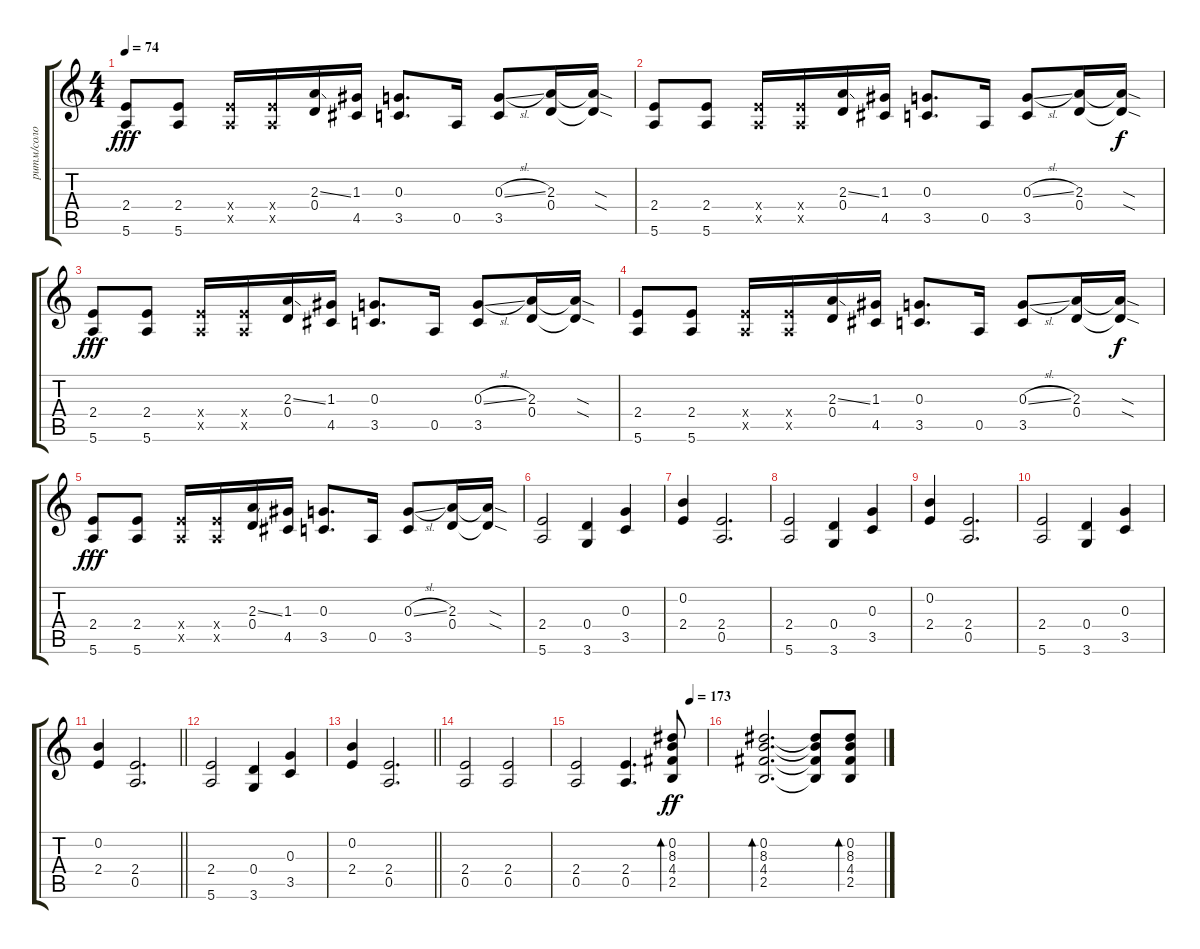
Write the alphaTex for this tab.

\track ("ритм/соло" "ритм/соло") {instrument overdrivenguitar}
\staff {score tabs}
\tuning (E4 B3 G3 D3 A2 E2) {hide}
\ts (4 4)
\tempo 74
\clef g2
\ks aminor
(2.4 5.6).8{dy fff} (2.4 5.6).8 (2.4{x} 0.5{x}).16 (2.4{x} 0.5{x}).16 (2.3{ss} 0.4).16 (1.3 4.5).16 (0.3 3.5).8{d} 0.5.16 (0.3{sl} 3.5).8 (2.3 0.4).16 (2.3{sod t} 0.4{sod t}).16 |
(2.4 5.6).8 (2.4 5.6).8 (2.4{x} 0.5{x}).16 (2.4{x} 0.5{x}).16 (2.3{ss} 0.4).16 (1.3 4.5).16 (0.3 3.5).8{d} 0.5.16 (0.3{sl} 3.5).8 (2.3 0.4).16 (2.3{sod t} 0.4{sod t}).16{dy f} |
(2.4 5.6).8{dy fff} (2.4 5.6).8 (2.4{x} 0.5{x}).16 (2.4{x} 0.5{x}).16 (2.3{ss} 0.4).16 (1.3 4.5).16 (0.3 3.5).8{d} 0.5.16 (0.3{sl} 3.5).8 (2.3 0.4).16 (2.3{sod t} 0.4{sod t}).16 |
(2.4 5.6).8 (2.4 5.6).8 (2.4{x} 0.5{x}).16 (2.4{x} 0.5{x}).16 (2.3{ss} 0.4).16 (1.3 4.5).16 (0.3 3.5).8{d} 0.5.16 (0.3{sl} 3.5).8 (2.3 0.4).16 (2.3{sod t} 0.4{sod t}).16{dy f} |
(2.4 5.6).8{dy fff} (2.4 5.6).8 (2.4{x} 0.5{x}).16 (2.4{x} 0.5{x}).16 (2.3{ss} 0.4).16 (1.3 4.5).16 (0.3 3.5).8{d} 0.5.16 (0.3{sl} 3.5).8 (2.3 0.4).16 (2.3{sod t} 0.4{sod t}).16 |
(2.4 5.6).2 (0.4 3.6).4 (0.3 3.5).4 |
(0.2 2.4).4 (2.4 0.5).2{d} |
(2.4 5.6).2 (0.4 3.6).4 (0.3 3.5).4 |
(0.2 2.4).4 (2.4 0.5).2{d} |
(2.4 5.6).2 (0.4 3.6).4 (0.3 3.5).4 |
\barLineRight lightlight
(0.2 2.4).4 (2.4 0.5).2{d} |
\section ("" "")
(2.4 5.6).2 (0.4 3.6).4 (0.3 3.5).4 |
\barLineRight lightlight
(0.2 2.4).4 (2.4 0.5).2{d} |
(2.4 0.5).2 (2.4 0.5).2 |
\tempo (173 0.875)
(2.4 0.5).2 (2.4 0.5).4{d} (0.2 8.3 4.4 2.5).8{bd 60 dy ff} |
(0.2 8.3 4.4 2.5).2{d bd 60} (0.2{t} 8.3{t} 4.4{t} 2.5{t}).8 (0.2 8.3 4.4 2.5).8{bd 60}
